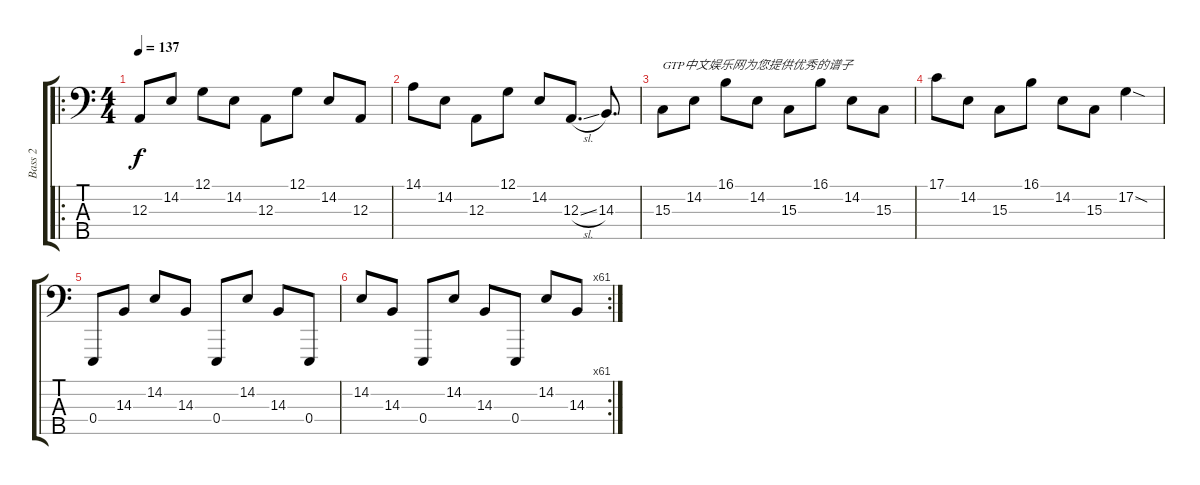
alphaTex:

\track ("Bass 2" "Bass 2") {instrument fx7echoes}
\staff {score tabs}
\tuning (G2 D2 A1 E1 B0) {hide}
\ro
\ts (4 4)
\tempo 137
\clef f4
\ks c
12.3.8{dy f instrument fx7echoes} 14.2.8 12.1.8 14.2.8 12.3.8 12.1.8 14.2.8 12.3.8 |
14.1.8 14.2.8 12.3.8 12.1.8 14.2.8 12.3{sl}.8{d} 14.3.8{d} |
15.3.8{txt "GTP中文娱乐网为您提供优秀的谱子"} 14.2.8 16.1.8 14.2.8 15.3.8 16.1.8 14.2.8 15.3.8 |
17.1.8 14.2.8 15.3.8 16.1.8 14.2.8 15.3.8 17.2{sod}.4 |
0.4.8 14.3.8 14.2.8 14.3.8 0.4.8 14.2.8 14.3.8 0.4.8 |
\rc 61
14.2.8 14.3.8 0.4.8 14.2.8 14.3.8 0.4.8 14.2.8 14.3.8
